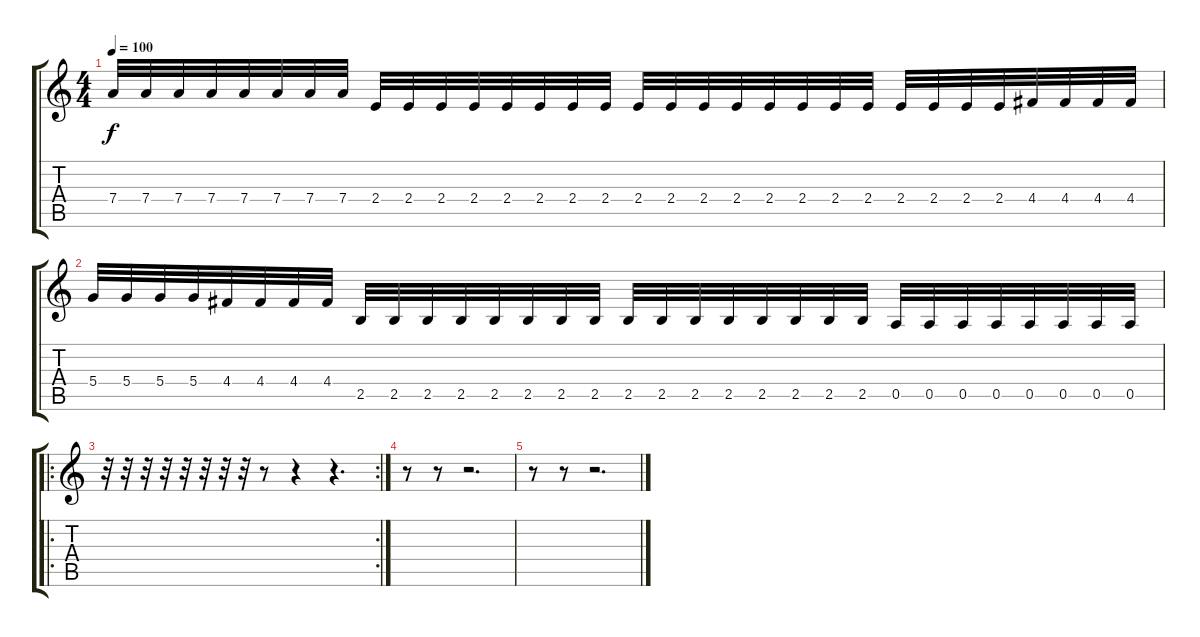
\track "" {instrument distortionguitar}
\staff {score tabs}
\tuning (E4 B3 G3 D3 A2 E2) {hide}
\ts (4 4)
\tempo 100
\clef g2
\ks c
7.4.32{dy f} 7.4.32 7.4.32 7.4.32 7.4.32 7.4.32 7.4.32 7.4.32 2.4.32{volume 11 instrument electricguitarmuted} 2.4.32 2.4.32 2.4.32 2.4.32 2.4.32 2.4.32 2.4.32 2.4.32 2.4.32 2.4.32 2.4.32 2.4.32 2.4.32 2.4.32 2.4.32 2.4.32 2.4.32 2.4.32 2.4.32 4.4.32 4.4.32 4.4.32 4.4.32 |
5.4.32 5.4.32 5.4.32 5.4.32 4.4.32 4.4.32 4.4.32 4.4.32 2.5.32 2.5.32 2.5.32 2.5.32 2.5.32 2.5.32 2.5.32 2.5.32 2.5.32 2.5.32 2.5.32 2.5.32 2.5.32 2.5.32 2.5.32 2.5.32 0.5.32 0.5.32 0.5.32 0.5.32 0.5.32 0.5.32 0.5.32 0.5.32 |
\ro
\rc 2
r.32 r.32 r.32 r.32 r.32 r.32 r.32 r.32 r.8 r.4 r.4{d} |
r.8 r.8 r.2{d} |
r.8 r.8 r.2{d}
